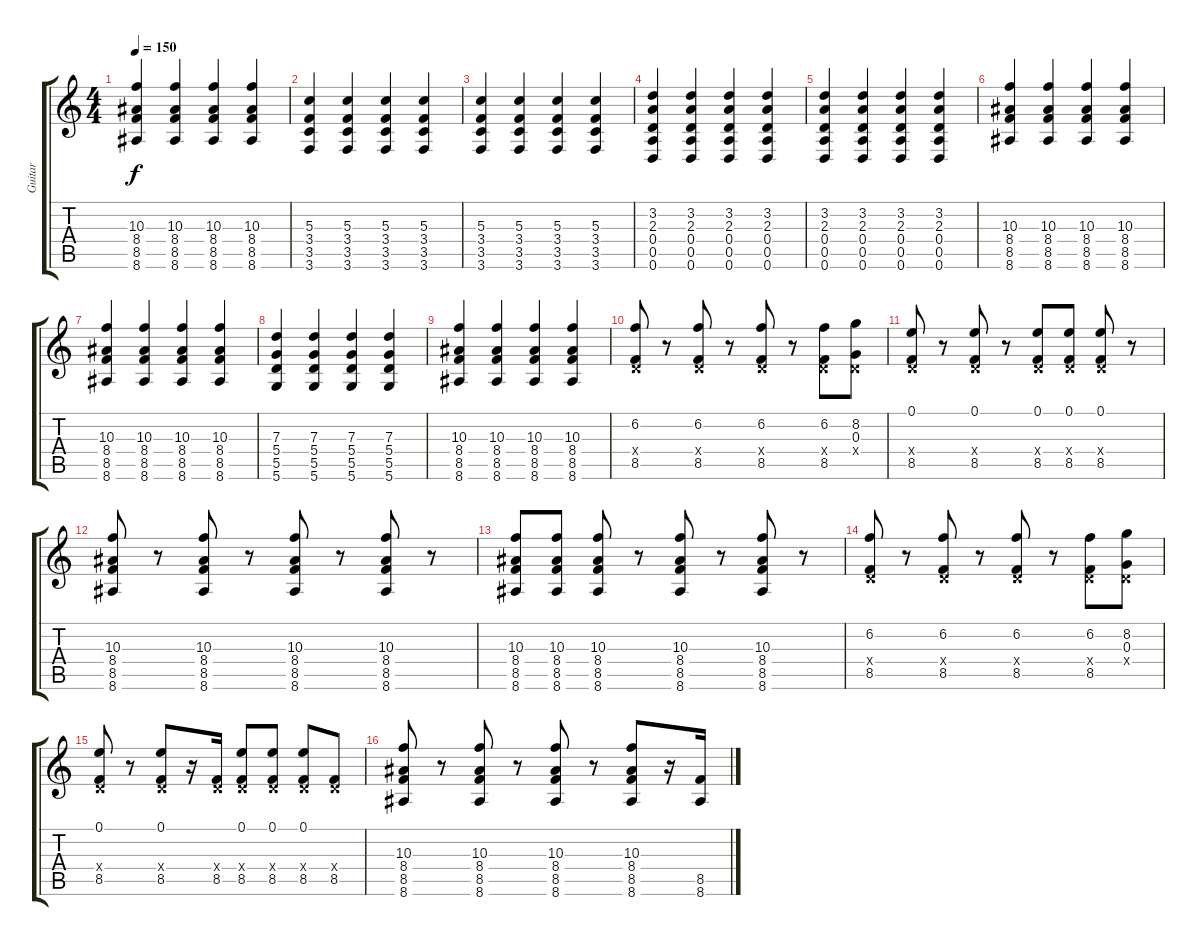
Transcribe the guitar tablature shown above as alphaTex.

\track ("Guitar" "Guitar") {instrument distortionguitar}
\staff {score tabs}
\tuning (E4 B3 G3 D3 A2 D2) {hide}
\ts (4 4)
\tempo 150
\clef g2
\ks c
(10.3 8.4 8.5 8.6).4{dy f} (10.3 8.4 8.5 8.6).4 (10.3 8.4 8.5 8.6).4 (10.3 8.4 8.5 8.6).4 |
(5.3 3.4 3.5 3.6).4 (5.3 3.4 3.5 3.6).4 (5.3 3.4 3.5 3.6).4 (5.3 3.4 3.5 3.6).4 |
(5.3 3.4 3.5 3.6).4 (5.3 3.4 3.5 3.6).4 (5.3 3.4 3.5 3.6).4 (5.3 3.4 3.5 3.6).4 |
(3.2 2.3 0.4 0.5 0.6).4 (3.2 2.3 0.4 0.5 0.6).4 (3.2 2.3 0.4 0.5 0.6).4 (3.2 2.3 0.4 0.5 0.6).4 |
(3.2 2.3 0.4 0.5 0.6).4 (3.2 2.3 0.4 0.5 0.6).4 (3.2 2.3 0.4 0.5 0.6).4 (3.2 2.3 0.4 0.5 0.6).4 |
(10.3 8.4 8.5 8.6).4 (10.3 8.4 8.5 8.6).4 (10.3 8.4 8.5 8.6).4 (10.3 8.4 8.5 8.6).4 |
(10.3 8.4 8.5 8.6).4 (10.3 8.4 8.5 8.6).4 (10.3 8.4 8.5 8.6).4 (10.3 8.4 8.5 8.6).4 |
(7.3 5.4 5.5 5.6).4 (7.3 5.4 5.5 5.6).4 (7.3 5.4 5.5 5.6).4 (7.3 5.4 5.5 5.6).4 |
(10.3 8.4 8.5 8.6).4 (10.3 8.4 8.5 8.6).4 (10.3 8.4 8.5 8.6).4 (10.3 8.4 8.5 8.6).4 |
(6.2 0.4{x} 8.5).8 r.8 (6.2 0.4{x} 8.5).8 r.8 (6.2 0.4{x} 8.5).8 r.8 (6.2 0.4{x} 8.5).8 (8.2 0.3 0.4{x}).8 |
(0.1 0.4{x} 8.5).8 r.8 (0.1 0.4{x} 8.5).8 r.8 (0.1 0.4{x} 8.5).8 (0.1 0.4{x} 8.5).8 (0.1 0.4{x} 8.5).8 r.8 |
(10.3 8.4 8.5 8.6).8 r.8 (10.3 8.4 8.5 8.6).8 r.8 (10.3 8.4 8.5 8.6).8 r.8 (10.3 8.4 8.5 8.6).8 r.8 |
(10.3 8.4 8.5 8.6).8 (10.3 8.4 8.5 8.6).8 (10.3 8.4 8.5 8.6).8 r.8 (10.3 8.4 8.5 8.6).8 r.8 (10.3 8.4 8.5 8.6).8 r.8 |
(6.2 0.4{x} 8.5).8 r.8 (6.2 0.4{x} 8.5).8 r.8 (6.2 0.4{x} 8.5).8 r.8 (6.2 0.4{x} 8.5).8 (8.2 0.3 0.4{x}).8 |
(0.1 0.4{x} 8.5).8 r.8 (0.1 0.4{x} 8.5).8 r.16 (0.4{x} 8.5).16 (0.1 0.4{x} 8.5).8 (0.1 0.4{x} 8.5).8 (0.1 0.4{x} 8.5).8 (0.4{x} 8.5).8 |
(10.3 8.4 8.5 8.6).8 r.8 (10.3 8.4 8.5 8.6).8 r.8 (10.3 8.4 8.5 8.6).8 r.8 (10.3 8.4 8.5 8.6).8 r.16 (8.5 8.6).16
